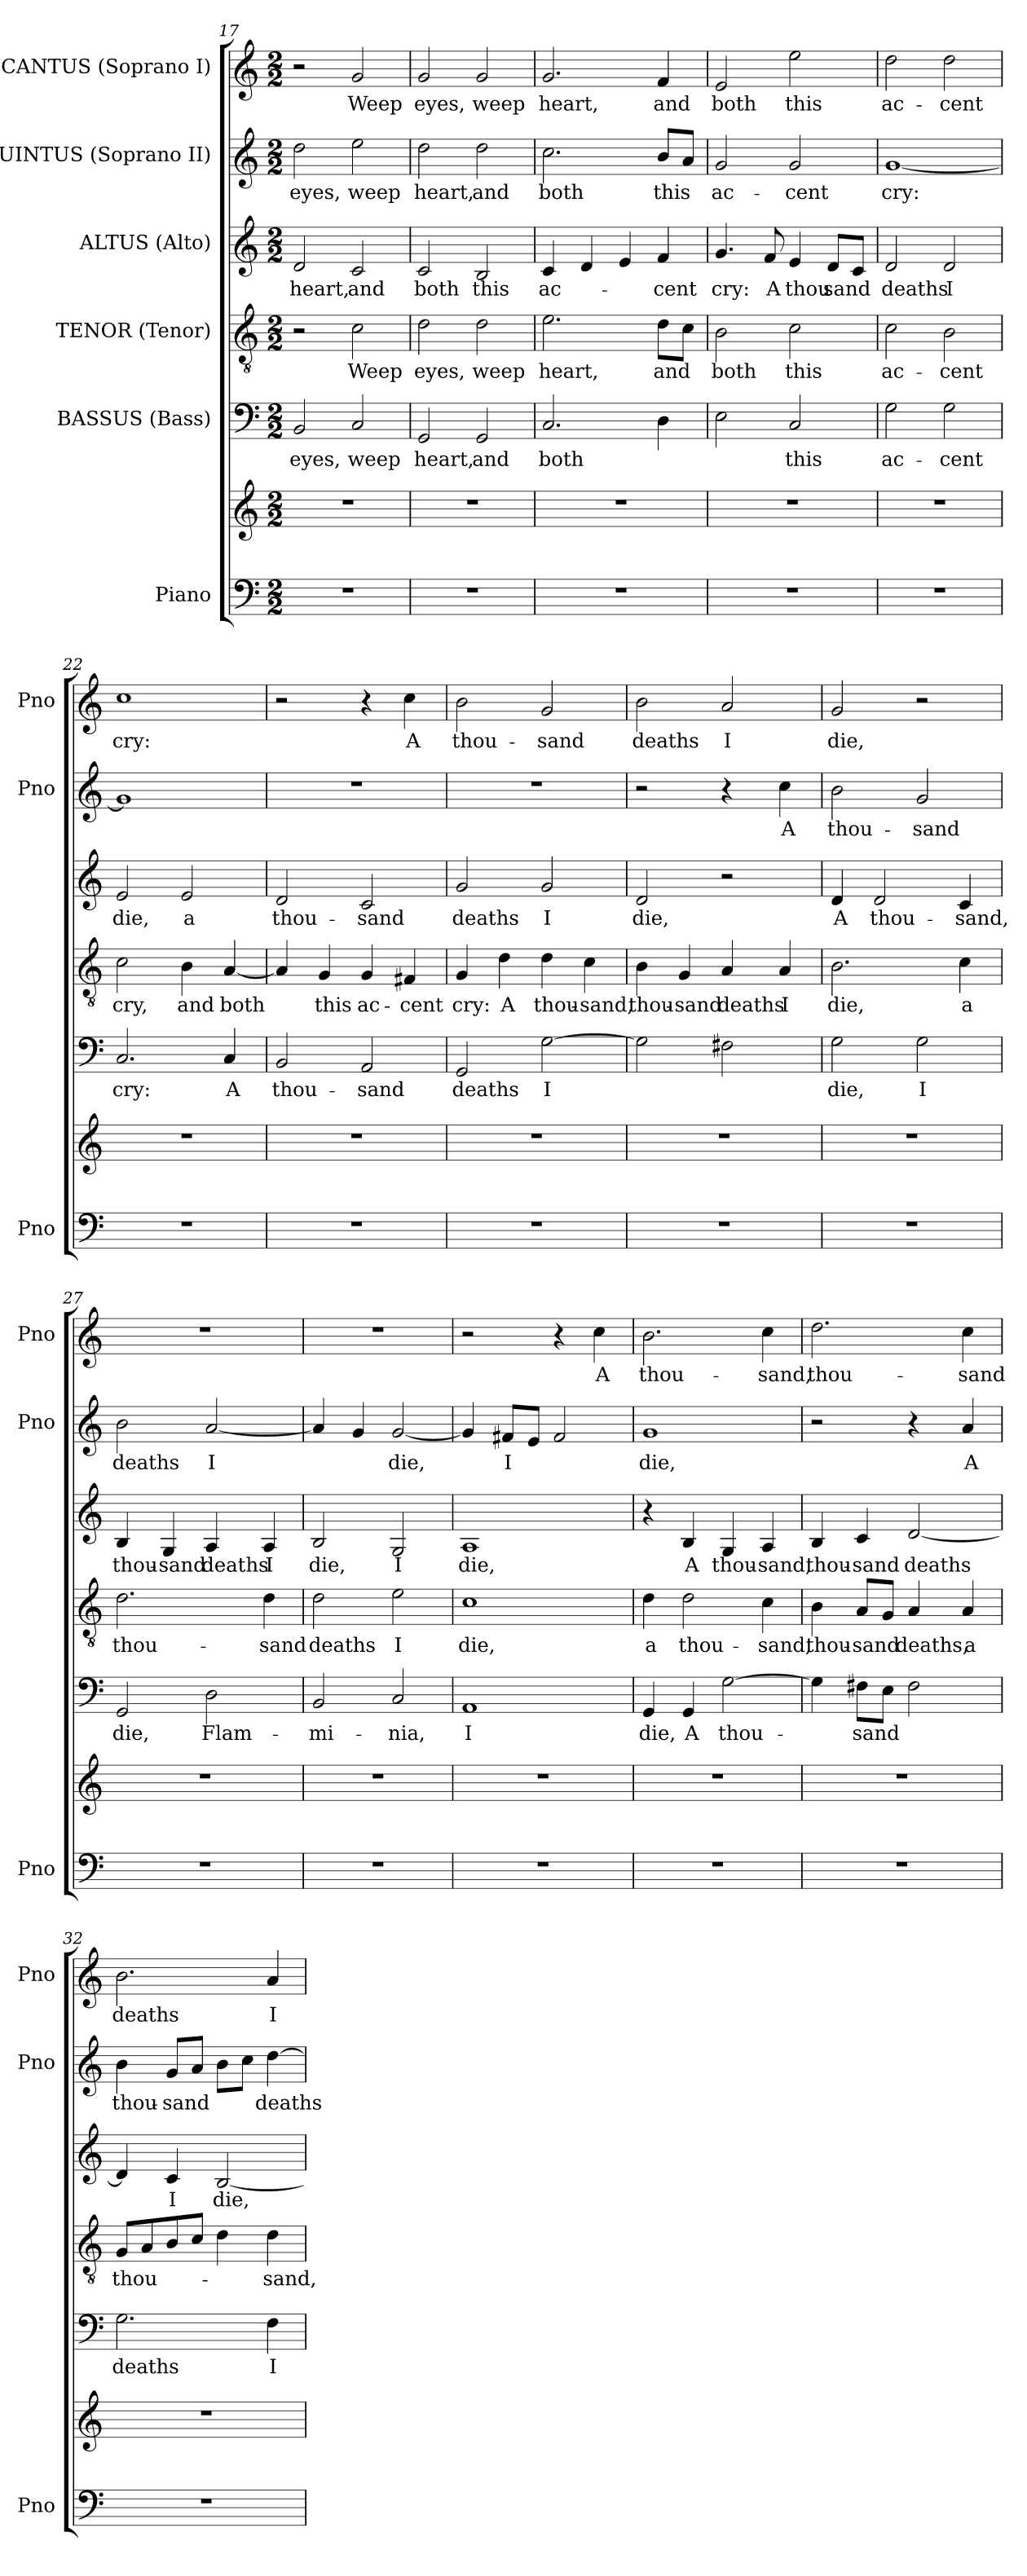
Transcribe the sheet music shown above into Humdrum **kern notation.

**kern	**kern	**kern	**text	**kern	**text	**kern	**text	**kern	**text	**kern	**text
*part6	*part6	*part5	*part5	*part4	*part4	*part3	*part3	*part2	*part2	*part1	*part1
*staff7	*staff6	*staff5	*staff5	*staff4	*staff4	*staff3	*staff3	*staff2	*staff2	*staff1	*staff1
*I"Piano	*	*I"BASSUS (Bass)	*	*I"TENOR (Tenor)	*	*I"ALTUS (Alto)	*	*I"QUINTUS (Soprano II)	*	*I"CANTUS (Soprano I)	*
*I'Pno	*	*	*	*	*	*	*	*I'Pno	*	*I'Pno	*
*clefF4	*clefG2	*clefF4	*	*clefGv2	*	*clefG2	*	*clefG2	*	*clefG2	*
*k[]	*k[]	*k[]	*	*k[]	*	*k[]	*	*k[]	*	*k[]	*
*C:	*C:	*C:	*	*C:	*	*C:	*	*C:	*	*C:	*
*M2/2	*M2/2	*M2/2	*	*M2/2	*	*M2/2	*	*M2/2	*	*M2/2	*
=17	=17	=17	=17	=17	=17	=17	=17	=17	=17	=17	=17
!	!	!	!LO:LY:b	!	!	!	!LO:LY:b	!	!LO:LY:b	!	!
1r	1r	2BB/	eyes,	2r	.	2d/	heart,	2dd\	eyes,	2r	.
!	!	!	!LO:LY:b	!	!LO:LY:b	!	!LO:LY:b	!	!LO:LY:b	!	!LO:LY:b
.	.	2C/	weep	2c\	Weep	2c/	and	2ee\	weep	2g/	Weep
=18	=18	=18	=18	=18	=18	=18	=18	=18	=18	=18	=18
!	!	!	!LO:LY:b	!	!LO:LY:b	!	!LO:LY:b	!	!LO:LY:b	!	!LO:LY:b
1r	1r	2GG/	heart,	2d\	eyes,	2c/	both	2dd\	heart,	2g/	eyes,
!	!	!	!LO:LY:b	!	!LO:LY:b	!	!LO:LY:b	!	!LO:LY:b	!	!LO:LY:b
.	.	2GG/	and	2d\	weep	2B/	this	2dd\	and	2g/	weep
=19	=19	=19	=19	=19	=19	=19	=19	=19	=19	=19	=19
!	!	!	!LO:LY:b	!	!LO:LY:b	!	!LO:LY:b	!	!LO:LY:b	!	!LO:LY:b
1r	1r	2.C/	both	2.e\	heart,	4c/	ac-	2.cc\	both	2.g/	heart,
.	.	.	.	.	.	4d/	.	.	.	.	.
.	.	.	.	.	.	4e/	.	.	.	.	.
!	!	!	!	!	!LO:LY:b	!	!LO:LY:b	!	!LO:LY:b	!	!LO:LY:b
.	.	4D\	.	8d\L	and	4f/	-cent	8b/L	this	4f/	and
.	.	.	.	8c\J	.	.	.	8a/J	.	.	.
!!LO:LB:g=z
=20	=20	=20	=20	=20	=20	=20	=20	=20	=20	=20	=20
!	!	!	!	!	!LO:LY:b	!	!LO:LY:b	!	!LO:LY:b	!	!LO:LY:b
1r	1r	2E\	.	2B\	both	4.g/	cry:	2g/	ac-	2e/	both
!	!	!	!	!	!	!	!LO:LY:b	!	!	!	!
.	.	.	.	.	.	8f/	A	.	.	.	.
!	!	!	!LO:LY:b	!	!LO:LY:b	!	!LO:LY:b	!	!LO:LY:b	!	!LO:LY:b
.	.	2C/	this	2c\	this	4e/	thou-	2g/	-cent	2ee\	this
!	!	!	!	!	!	!	!LO:LY:b	!	!	!	!
.	.	.	.	.	.	8d/L	-sand	.	.	.	.
.	.	.	.	.	.	8c/J	.	.	.	.	.
=21	=21	=21	=21	=21	=21	=21	=21	=21	=21	=21	=21
!	!	!	!LO:LY:b	!	!LO:LY:b	!	!LO:LY:b	!	!LO:LY:b	!	!LO:LY:b
1r	1r	2G\	ac-	2c\	ac-	2d/	deaths	[1g	cry:	2dd\	ac-
!	!	!	!LO:LY:b	!	!LO:LY:b	!	!LO:LY:b	!	!	!	!LO:LY:b
.	.	2G\	-cent	2B\	-cent	2d/	I	.	.	2dd\	-cent
=22	=22	=22	=22	=22	=22	=22	=22	=22	=22	=22	=22
!	!	!	!LO:LY:b	!	!LO:LY:b	!	!LO:LY:b	!	!	!	!LO:LY:b
1r	1r	2.C/	cry:	2c\	cry,	2e/	die,	1g]	.	1cc	cry:
!	!	!	!	!	!LO:LY:b	!	!LO:LY:b	!	!	!	!
.	.	.	.	4B\	and	2e/	a	.	.	.	.
!	!	!	!LO:LY:b	!	!LO:LY:b	!	!	!	!	!	!
.	.	4C/	A	[4A/	both	.	.	.	.	.	.
=23	=23	=23	=23	=23	=23	=23	=23	=23	=23	=23	=23
!	!	!	!LO:LY:b	!	!	!	!LO:LY:b	!	!	!	!
1r	1r	2BB/	thou-	4A/]	.	2d/	thou-	1r	.	2r	.
!	!	!	!	!	!LO:LY:b	!	!	!	!	!	!
.	.	.	.	4G/	this	.	.	.	.	.	.
!	!	!	!LO:LY:b	!	!LO:LY:b	!	!LO:LY:b	!	!	!	!
.	.	2AA/	-sand	4G/	ac-	2c/	-sand	.	.	4r	.
!	!	!	!	!	!LO:LY:b	!	!	!	!	!	!LO:LY:b
.	.	.	.	4F#X/	-cent	.	.	.	.	4cc\	A
=24	=24	=24	=24	=24	=24	=24	=24	=24	=24	=24	=24
!	!	!	!LO:LY:b	!	!LO:LY:b	!	!LO:LY:b	!	!	!	!LO:LY:b
1r	1r	2GG/	deaths	4G/	cry:	2g/	deaths	1r	.	2b\	thou-
!	!	!	!	!	!LO:LY:b	!	!	!	!	!	!
.	.	.	.	4d\	A	.	.	.	.	.	.
!	!	!	!LO:LY:b	!	!LO:LY:b	!	!LO:LY:b	!	!	!	!LO:LY:b
.	.	[2G\	I	4d\	thou-	2g/	I	.	.	2g/	-sand
!	!	!	!	!	!LO:LY:b	!	!	!	!	!	!
.	.	.	.	4c\	-sand,	.	.	.	.	.	.
=25	=25	=25	=25	=25	=25	=25	=25	=25	=25	=25	=25
!	!	!	!	!	!LO:LY:b	!	!LO:LY:b	!	!	!	!LO:LY:b
1r	1r	2G\]	.	4B\	thou-	2d/	die,	2r	.	2b\	deaths
!	!	!	!	!	!LO:LY:b	!	!	!	!	!	!
.	.	.	.	4G/	-sand	.	.	.	.	.	.
!	!	!	!	!	!LO:LY:b	!	!	!	!	!	!LO:LY:b
.	.	2F#X\	.	4A/	deaths	2r	.	4r	.	2a/	I
!	!	!	!	!	!LO:LY:b	!	!	!	!LO:LY:b	!	!
.	.	.	.	4A/	I	.	.	4cc\	A	.	.
!!LO:LB:g=z
=26	=26	=26	=26	=26	=26	=26	=26	=26	=26	=26	=26
!	!	!	!LO:LY:b	!	!LO:LY:b	!	!LO:LY:b	!	!LO:LY:b	!	!LO:LY:b
1r	1r	2G\	die,	2.B\	die,	4d/	A	2b\	thou-	2g/	die,
!	!	!	!	!	!	!	!LO:LY:b	!	!	!	!
.	.	.	.	.	.	2d/	thou-	.	.	.	.
!	!	!	!LO:LY:b	!	!	!	!	!	!LO:LY:b	!	!
.	.	2G\	I	.	.	.	.	2g/	-sand	2r	.
!	!	!	!	!	!LO:LY:b	!	!LO:LY:b	!	!	!	!
.	.	.	.	4c\	a	4c/	-sand,	.	.	.	.
=27	=27	=27	=27	=27	=27	=27	=27	=27	=27	=27	=27
!	!	!	!LO:LY:b	!	!LO:LY:b	!	!LO:LY:b	!	!LO:LY:b	!	!
1r	1r	2GG/	die,	2.d\	thou-	4B/	thou-	2b\	deaths	1r	.
!	!	!	!	!	!	!	!LO:LY:b	!	!	!	!
.	.	.	.	.	.	4G/	-sand	.	.	.	.
!	!	!	!LO:LY:b	!	!	!	!LO:LY:b	!	!LO:LY:b	!	!
.	.	2D\	Flam-	.	.	4A/	deaths	[2a/	I	.	.
!	!	!	!	!	!LO:LY:b	!	!LO:LY:b	!	!	!	!
.	.	.	.	4d\	-sand	4A/	I	.	.	.	.
=28	=28	=28	=28	=28	=28	=28	=28	=28	=28	=28	=28
!	!	!	!LO:LY:b	!	!LO:LY:b	!	!LO:LY:b	!	!	!	!
1r	1r	2BB/	-mi-	2d\	deaths	2B/	die,	4a/]	.	1r	.
.	.	.	.	.	.	.	.	4g/	.	.	.
!	!	!	!LO:LY:b	!	!LO:LY:b	!	!LO:LY:b	!	!LO:LY:b	!	!
.	.	2C/	-nia,	2e\	I	2G/	I	[2g/	die,	.	.
=29	=29	=29	=29	=29	=29	=29	=29	=29	=29	=29	=29
!	!	!	!LO:LY:b	!	!LO:LY:b	!	!LO:LY:b	!	!	!	!
1r	1r	1AA	I	1c	die,	1A	die,	4g/]	.	2r	.
!	!	!	!	!	!	!	!	!	!LO:LY:b	!	!
.	.	.	.	.	.	.	.	8f#X/L	I	.	.
.	.	.	.	.	.	.	.	8e/J	.	.	.
.	.	.	.	.	.	.	.	2f#/	.	4r	.
!	!	!	!	!	!	!	!	!	!	!	!LO:LY:b
.	.	.	.	.	.	.	.	.	.	4cc\	A
=30	=30	=30	=30	=30	=30	=30	=30	=30	=30	=30	=30
!	!	!	!LO:LY:b	!	!LO:LY:b	!	!	!	!LO:LY:b	!	!LO:LY:b
1r	1r	4GG/	die,	4d\	a	4r	.	1g	die,	2.b\	thou-
!	!	!	!LO:LY:b	!	!LO:LY:b	!	!LO:LY:b	!	!	!	!
.	.	4GG/	A	2d\	thou-	4B/	A	.	.	.	.
!	!	!	!LO:LY:b	!	!	!	!LO:LY:b	!	!	!	!
.	.	[2G\	thou-	.	.	4G/	thou-	.	.	.	.
!	!	!	!	!	!LO:LY:b	!	!LO:LY:b	!	!	!	!LO:LY:b
.	.	.	.	4c\	-sand,	4A/	-sand,	.	.	4cc\	-sand,
=31	=31	=31	=31	=31	=31	=31	=31	=31	=31	=31	=31
!	!	!	!LO:LY:b	!	!LO:LY:b	!	!LO:LY:b	!	!	!	!LO:LY:b
1r	1r	4G\]	-­	4B\	thou-	4B/	thou-	2r	.	2.dd\	thou-
!	!	!	!LO:LY:b	!	!LO:LY:b	!	!LO:LY:b	!	!	!	!
.	.	8F#X\L	sand	8A/L	-sand	4c/	-sand	.	.	.	.
.	.	8E\J	.	8G/J	.	.	.	.	.	.	.
!	!	!	!	!	!LO:LY:b	!	!LO:LY:b	!	!	!	!
.	.	2F#\	.	4A/	deaths,	[2d/	deaths	4r	.	.	.
!	!	!	!	!	!LO:LY:b	!	!	!	!LO:LY:b	!	!LO:LY:b
.	.	.	.	4A/	a	.	.	4a/	A	4cc\	-sand
!!LO:PB:g=z
=32	=32	=32	=32	=32	=32	=32	=32	=32	=32	=32	=32
!	!	!	!LO:LY:b	!	!LO:LY:b	!	!	!	!LO:LY:b	!	!LO:LY:b
1r	1r	2.G\	deaths	8G/L	thou-	4d/]	.	4b\	thou-	2.b\	deaths
.	.	.	.	8A/	.	.	.	.	.	.	.
!	!	!	!	!	!	!	!LO:LY:b	!	!LO:LY:b	!	!
.	.	.	.	8B/	.	4c/	I	8g/L	-sand	.	.
.	.	.	.	8c/J	.	.	.	8a/J	.	.	.
!	!	!	!	!	!	!	!LO:LY:b	!	!	!	!
.	.	.	.	4d\	.	[2B/	die,	8b\L	.	.	.
.	.	.	.	.	.	.	.	8cc\J	.	.	.
!	!	!	!LO:LY:b	!	!LO:LY:b	!	!	!	!LO:LY:b	!	!LO:LY:b
.	.	4F\	I	4d\	-sand,	.	.	[4dd\	deaths	4a/	I
=	=	=	=	=	=	=	=	=	=	=	=
*-	*-	*-	*-	*-	*-	*-	*-	*-	*-	*-	*-
